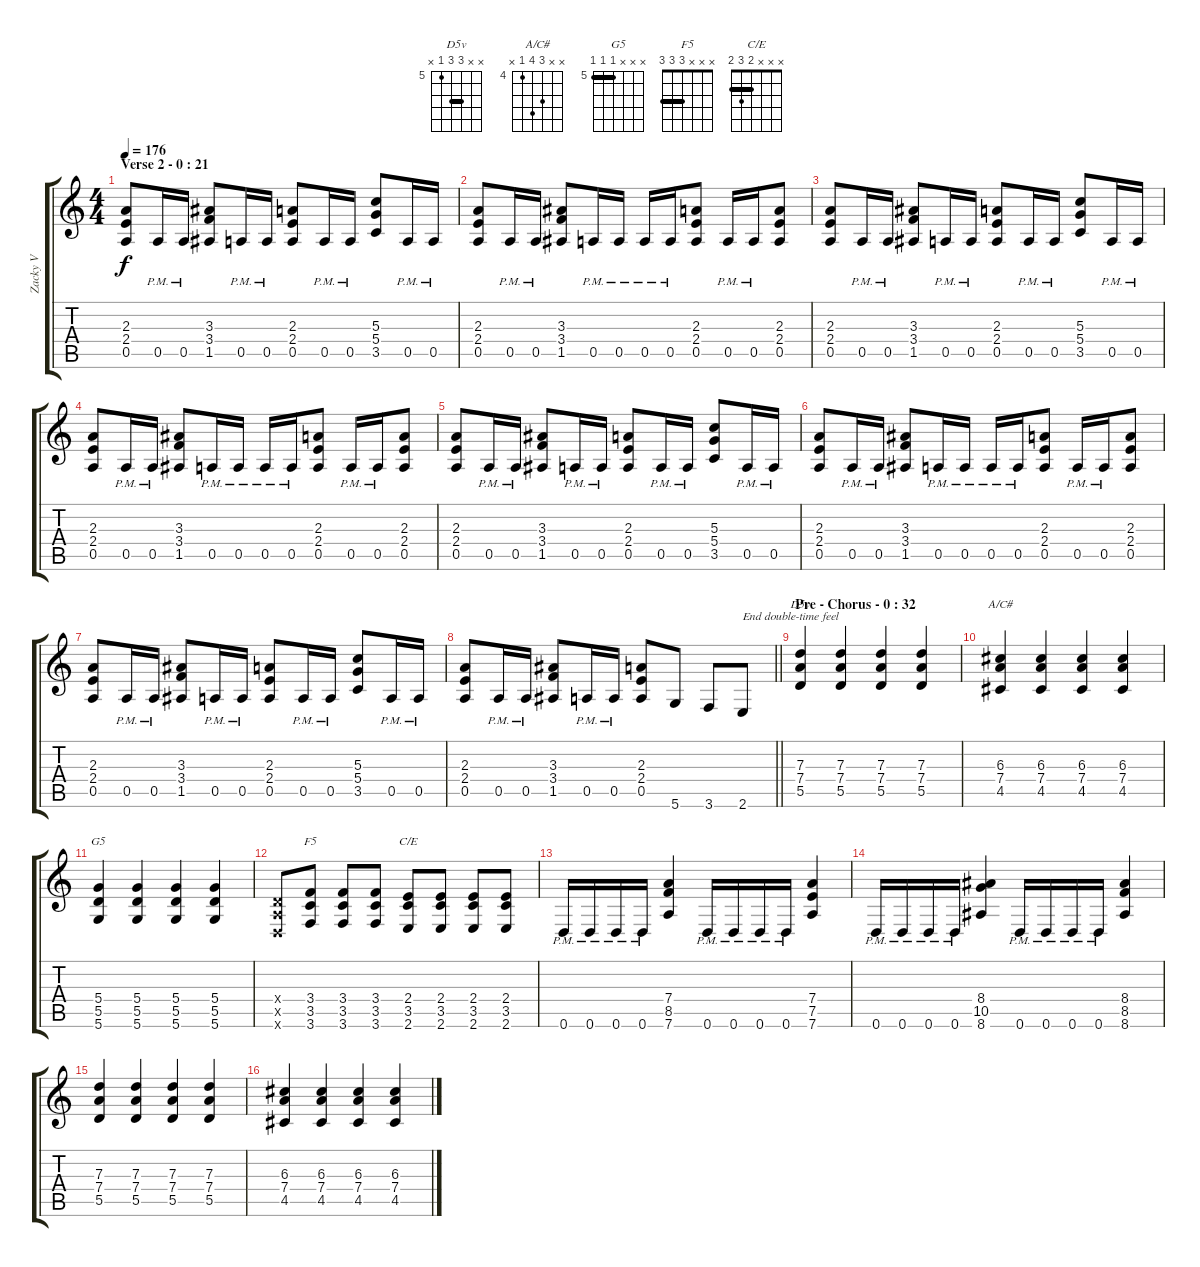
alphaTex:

\track ("   Zacky Vengeance - Rhythm" "   Zacky V") {instrument overdrivenguitar}
\staff {score tabs}
\tuning (E4 B3 G3 D3 A2 D2) {hide}
\chord ("D5v" x x 7 7 5 x) {firstfret 5 barre 7}
\chord ("A/C#" x x 6 7 4 x) {firstfret 4}
\chord ("G5" x x x 5 5 5) {firstfret 5 barre 5}
\chord ("F5" x x x 3 3 3) {barre 3}
\chord ("C/E" x x x 2 3 2) {barre 2}
\ts (4 4)
\section ("" "Verse 2 - 0 : 21")
\tempo 176
\clef g2
\ks c
(2.3 2.4 0.5).8{dy f} 0.5{pm}.16 0.5{pm}.16 (3.3 3.4 1.5).8 0.5{pm}.16 0.5{pm}.16 (2.3 2.4 0.5).8 0.5{pm}.16 0.5{pm}.16 (5.3 5.4 3.5).8 0.5{pm}.16 0.5{pm}.16 |
(2.3 2.4 0.5).8 0.5{pm}.16 0.5{pm}.16 (3.3 3.4 1.5).8 0.5{pm}.16 0.5{pm}.16 0.5{pm}.16 0.5{pm}.16 (2.3 2.4 0.5).8 0.5{pm}.16 0.5{pm}.16 (2.3 2.4 0.5).8 |
(2.3 2.4 0.5).8 0.5{pm}.16 0.5{pm}.16 (3.3 3.4 1.5).8 0.5{pm}.16 0.5{pm}.16 (2.3 2.4 0.5).8 0.5{pm}.16 0.5{pm}.16 (5.3 5.4 3.5).8 0.5{pm}.16 0.5{pm}.16 |
(2.3 2.4 0.5).8 0.5{pm}.16 0.5{pm}.16 (3.3 3.4 1.5).8 0.5{pm}.16 0.5{pm}.16 0.5{pm}.16 0.5{pm}.16 (2.3 2.4 0.5).8 0.5{pm}.16 0.5{pm}.16 (2.3 2.4 0.5).8 |
(2.3 2.4 0.5).8 0.5{pm}.16 0.5{pm}.16 (3.3 3.4 1.5).8 0.5{pm}.16 0.5{pm}.16 (2.3 2.4 0.5).8 0.5{pm}.16 0.5{pm}.16 (5.3 5.4 3.5).8 0.5{pm}.16 0.5{pm}.16 |
(2.3 2.4 0.5).8 0.5{pm}.16 0.5{pm}.16 (3.3 3.4 1.5).8 0.5{pm}.16 0.5{pm}.16 0.5{pm}.16 0.5{pm}.16 (2.3 2.4 0.5).8 0.5{pm}.16 0.5{pm}.16 (2.3 2.4 0.5).8 |
(2.3 2.4 0.5).8 0.5{pm}.16 0.5{pm}.16 (3.3 3.4 1.5).8 0.5{pm}.16 0.5{pm}.16 (2.3 2.4 0.5).8 0.5{pm}.16 0.5{pm}.16 (5.3 5.4 3.5).8 0.5{pm}.16 0.5{pm}.16 |
\barLineRight lightlight
(2.3 2.4 0.5).8 0.5{pm}.16 0.5{pm}.16 (3.3 3.4 1.5).8 0.5{pm}.16 0.5{pm}.16 (2.3 2.4 0.5).8 5.6.8 3.6.8 2.6.8{txt "End double-time feel"} |
\section ("" "Pre - Chorus - 0 : 32")
(7.3 7.4 5.5).4{ch "D5v"} (7.3 7.4 5.5).4 (7.3 7.4 5.5).4 (7.3 7.4 5.5).4 |
(6.3 7.4 4.5).4{ch "A/C#"} (6.3 7.4 4.5).4 (6.3 7.4 4.5).4 (6.3 7.4 4.5).4 |
(5.4 5.5 5.6).4{ch "G5"} (5.4 5.5 5.6).4 (5.4 5.5 5.6).4 (5.4 5.5 5.6).4 |
(0.4{x} 0.5{x} 0.6{x}).8 (3.4 3.5 3.6).8{ch "F5"} (3.4 3.5 3.6).8 (3.4 3.5 3.6).8 (2.4 3.5 2.6).8{ch "C/E"} (2.4 3.5 2.6).8 (2.4 3.5 2.6).8 (2.4 3.5 2.6).8 |
0.6{pm}.16 0.6{pm}.16 0.6{pm}.16 0.6{pm}.16 (7.4 8.5 7.6).4 0.6{pm}.16 0.6{pm}.16 0.6{pm}.16 0.6{pm}.16 (7.4 7.5 7.6).4 |
0.6{pm}.16 0.6{pm}.16 0.6{pm}.16 0.6{pm}.16 (8.4 10.5 8.6).4 0.6{pm}.16 0.6{pm}.16 0.6{pm}.16 0.6{pm}.16 (8.4 8.5 8.6).4 |
(7.3 7.4 5.5).4 (7.3 7.4 5.5).4 (7.3 7.4 5.5).4 (7.3 7.4 5.5).4 |
(6.3 7.4 4.5).4 (6.3 7.4 4.5).4 (6.3 7.4 4.5).4 (6.3 7.4 4.5).4
